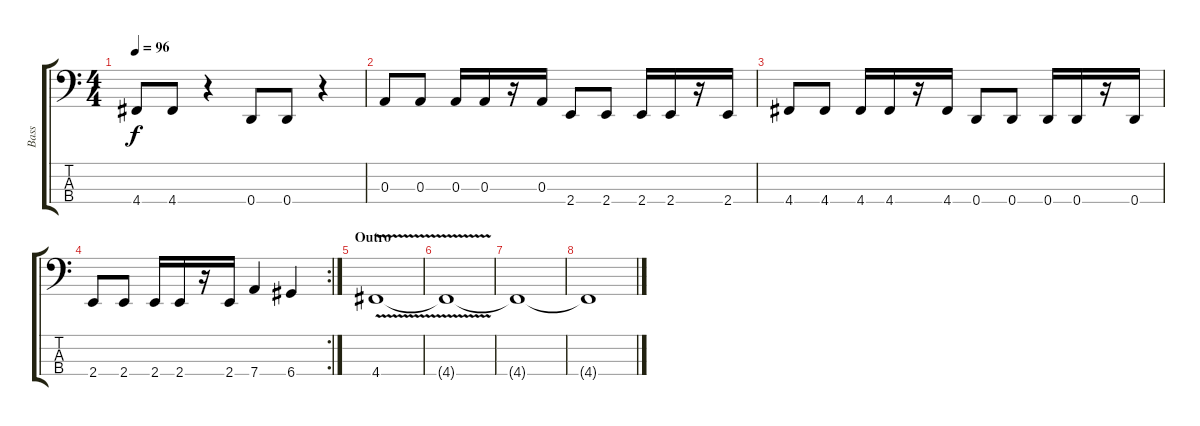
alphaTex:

\track ("Bass" "Bass") {instrument electricbassfinger}
\staff {score tabs}
\tuning (G2 D2 A1 D1) {hide}
\ts (4 4)
\tempo 96
\clef f4
\ks c
4.4.8{dy f} 4.4.8 r.4 0.4.8 0.4.8 r.4 |
0.3.8 0.3.8 0.3.16 0.3.16 r.16 0.3.16 2.4.8 2.4.8 2.4.16 2.4.16 r.16 2.4.16 |
4.4.8 4.4.8 4.4.16 4.4.16 r.16 4.4.16 0.4.8 0.4.8 0.4.16 0.4.16 r.16 0.4.16 |
\rc 2
2.4.8 2.4.8 2.4.16 2.4.16 r.16 2.4.16 7.4.4 6.4.4 |
\section ("" "Outro")
4.4{v}.1 |
4.4{t}.1 |
4.4{t}.1 |
4.4{t}.1
